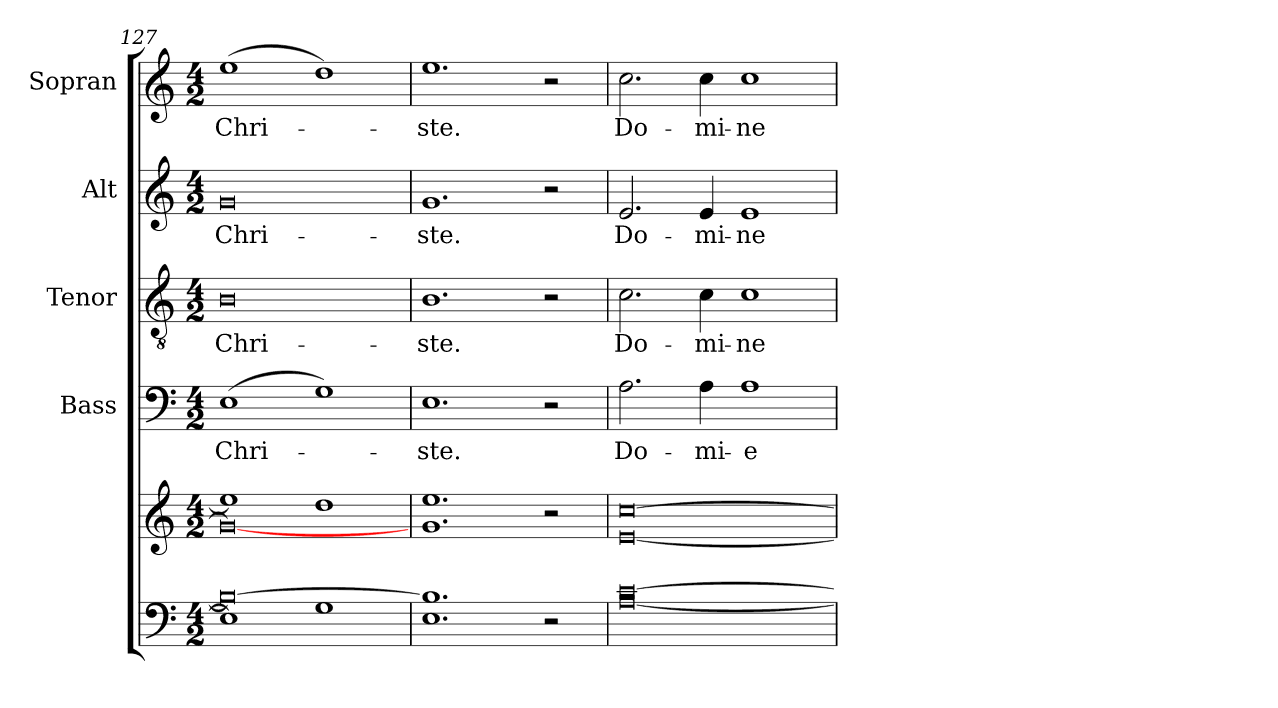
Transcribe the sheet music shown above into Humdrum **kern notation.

**kern	**kern	**kern	**text	**kern	**text	**kern	**text	**kern	**text
*part5	*part5	*part4	*part4	*part3	*part3	*part2	*part2	*part1	*part1
*staff6	*staff5	*staff4	*staff4	*staff3	*staff3	*staff2	*staff2	*staff1	*staff1
*	*	*I"Bass	*	*I"Tenor	*	*I"Alt	*	*I"Sopran	*
*	*	*I'B.	*	*I'T.	*	*I'A.	*	*I'S.	*
*clefF4	*clefG2	*clefF4	*	*clefGv2	*	*clefG2	*	*clefG2	*
*k[]	*k[]	*k[]	*	*k[]	*	*k[]	*	*k[]	*
*C:	*C:	*C:	*	*C:	*	*C:	*	*C:	*
*M4/2	*M4/2	*M4/2	*	*M4/2	*	*M4/2	*	*M4/2	*
=127	=127	=127	=127	=127	=127	=127	=127	=127	=127
*^	*^	*	*	*	*	*	*	*	*
!	!	!	!	!	!LO:LY:b	!	!LO:LY:b	!	!LO:LY:b	!	!LO:LY:b
0B_	1E]	1ee]	0g_	(>1E	-Chri-	0B	Chri-	0g	Chri-	(>1ee	Chri-
.	1G	1dd	.	1G)	.	.	.	.	.	1dd)	.
*	*	*v	*v	*	*	*	*	*	*	*	*
=128	=128	=128	=128	=128	=128	=128	=128	=128	=128	=128
!	!	!	!	!LO:LY:b	!	!LO:LY:b	!	!LO:LY:b	!	!LO:LY:b
*v	*v	*	*	*	*	*	*	*	*	*
1.E 1.B]	1.g 1.ee	1.E	-ste.	1.B	-ste.	1.g	-ste.	1.ee	-ste.
2r	2r	2r	.	2r	.	2r	.	2r	.
=129	=129	=129	=129	=129	=129	=129	=129	=129	=129
*^	*	*	*	*	*	*	*	*	*
!	!	!	!	!LO:LY:b	!	!LO:LY:b	!	!LO:LY:b	!	!LO:LY:b
[>0c	[<0A	[0e [0cc	2.A\	Do-	2.c\	Do-	2.e/	Do-	2.cc\	Do-
!	!	!	!	!LO:LY:b	!	!LO:LY:b	!	!LO:LY:b	!	!LO:LY:b
.	.	.	4A\	-mi-	4c\	-mi-	4e/	-mi-	4cc\	-mi-
!	!	!	!	!LO:LY:b	!	!LO:LY:b	!	!LO:LY:b	!	!LO:LY:b
.	.	.	1A	-e	1c	-ne	1e	-ne	1cc	-ne
*v	*v	*	*	*	*	*	*	*	*	*
=	=	=	=	=	=	=	=	=	=
*-	*-	*-	*-	*-	*-	*-	*-	*-	*-
